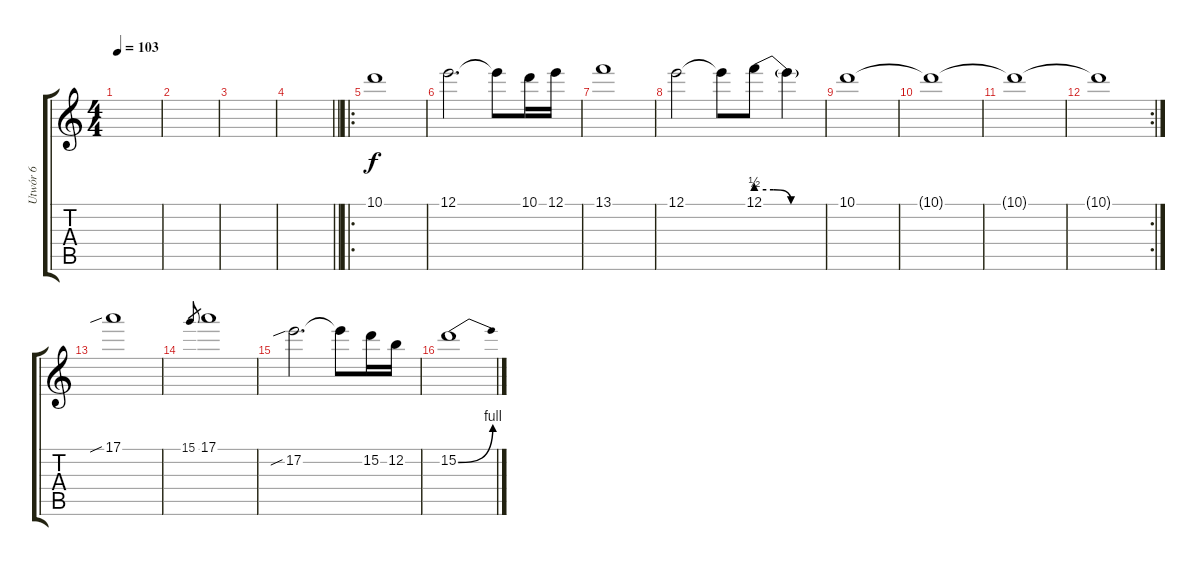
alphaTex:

\track ("Utwór 6" "Utwór 6") {instrument distortionguitar}
\staff {score tabs}
\tuning (E4 B3 G3 D3 A2 E2) {hide}
\ts (4 4)
\tempo 103
\clef g2
\ks c
|
|
|
\barLineRight lightlight
|
\ro
10.1.1 |
12.1.2{d} 12.1{t}.8 10.1.16 12.1.16 |
13.1.1 |
12.1.2 12.1{t}.8 12.1{be (custom 0 2 15 2 30 0 60 0)}.8 12.1{t}.4 |
10.1.1 |
10.1{t}.1 |
10.1{t}.1 |
\rc 2
10.1{t}.1 |
17.1{sib}.1{volume 9} |
15.1.8{gr} 17.1.1 |
17.2{sib}.2{d} 17.2{t}.8 15.2.16 12.2.16 |
15.2{be (bend 0 0 60 4)}.1
